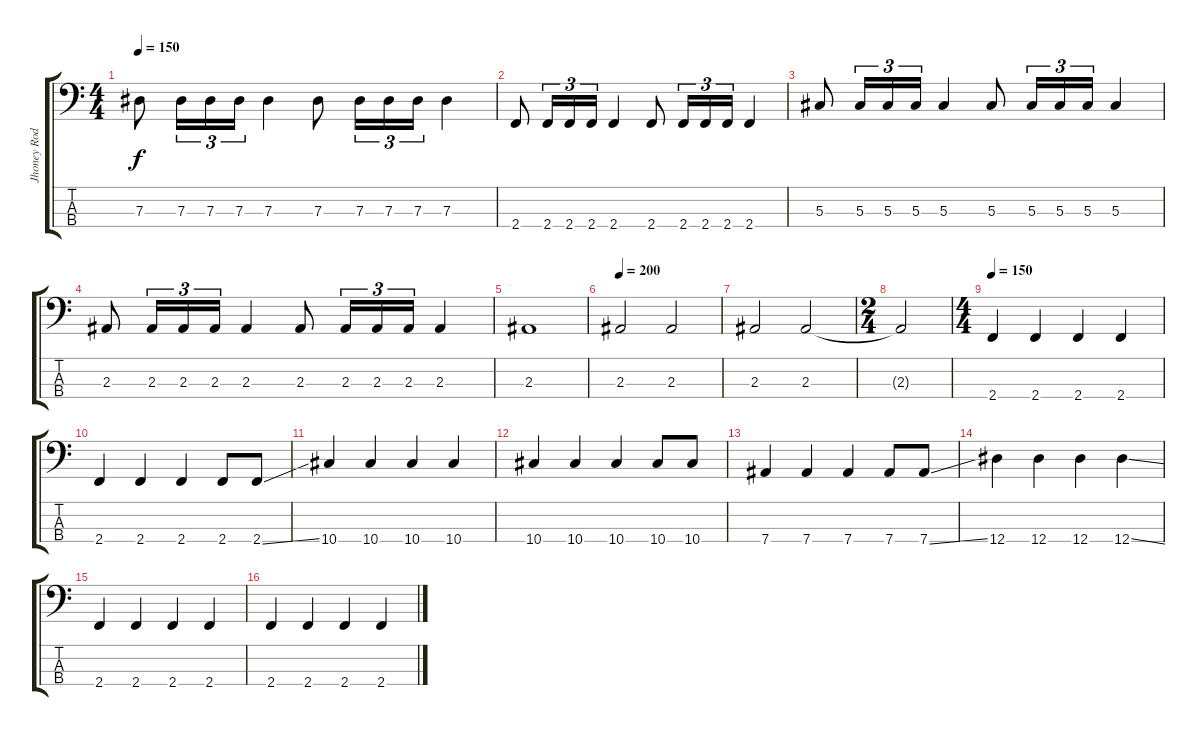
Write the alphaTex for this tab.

\track ("Jhoney Rod" "Jhoney Rod") {instrument electricbassfinger}
\staff {score tabs}
\tuning (Gb2 Db2 Ab1 Eb1) {hide}
\ts (4 4)
\tempo 150
\clef f4
\ks c
7.3.8{dy f} 7.3.16{tu (3 2)} 7.3.16{tu (3 2)} 7.3.16{tu (3 2)} 7.3.4 7.3.8 7.3.16{tu (3 2)} 7.3.16{tu (3 2)} 7.3.16{tu (3 2)} 7.3.4 |
2.4.8 2.4.16{tu (3 2)} 2.4.16{tu (3 2)} 2.4.16{tu (3 2)} 2.4.4 2.4.8 2.4.16{tu (3 2)} 2.4.16{tu (3 2)} 2.4.16{tu (3 2)} 2.4.4 |
5.3.8 5.3.16{tu (3 2)} 5.3.16{tu (3 2)} 5.3.16{tu (3 2)} 5.3.4 5.3.8 5.3.16{tu (3 2)} 5.3.16{tu (3 2)} 5.3.16{tu (3 2)} 5.3.4 |
2.3.8 2.3.16{tu (3 2)} 2.3.16{tu (3 2)} 2.3.16{tu (3 2)} 2.3.4 2.3.8 2.3.16{tu (3 2)} 2.3.16{tu (3 2)} 2.3.16{tu (3 2)} 2.3.4 |
2.3.1 |
\tempo 200
2.3.2 2.3.2 |
2.3.2 2.3.2 |
\ts (2 4)
2.3{t}.2 |
\ts (4 4)
\tempo 150
2.4.4 2.4.4 2.4.4 2.4.4 |
2.4.4 2.4.4 2.4.4 2.4.8 2.4{ss}.8 |
10.4.4 10.4.4 10.4.4 10.4.4 |
10.4.4 10.4.4 10.4.4 10.4.8 10.4.8 |
7.4.4 7.4.4 7.4.4 7.4.8 7.4{ss}.8 |
12.4.4 12.4.4 12.4.4 12.4{ss}.4 |
2.4.4 2.4.4 2.4.4 2.4.4 |
2.4.4 2.4.4 2.4.4 2.4.4
